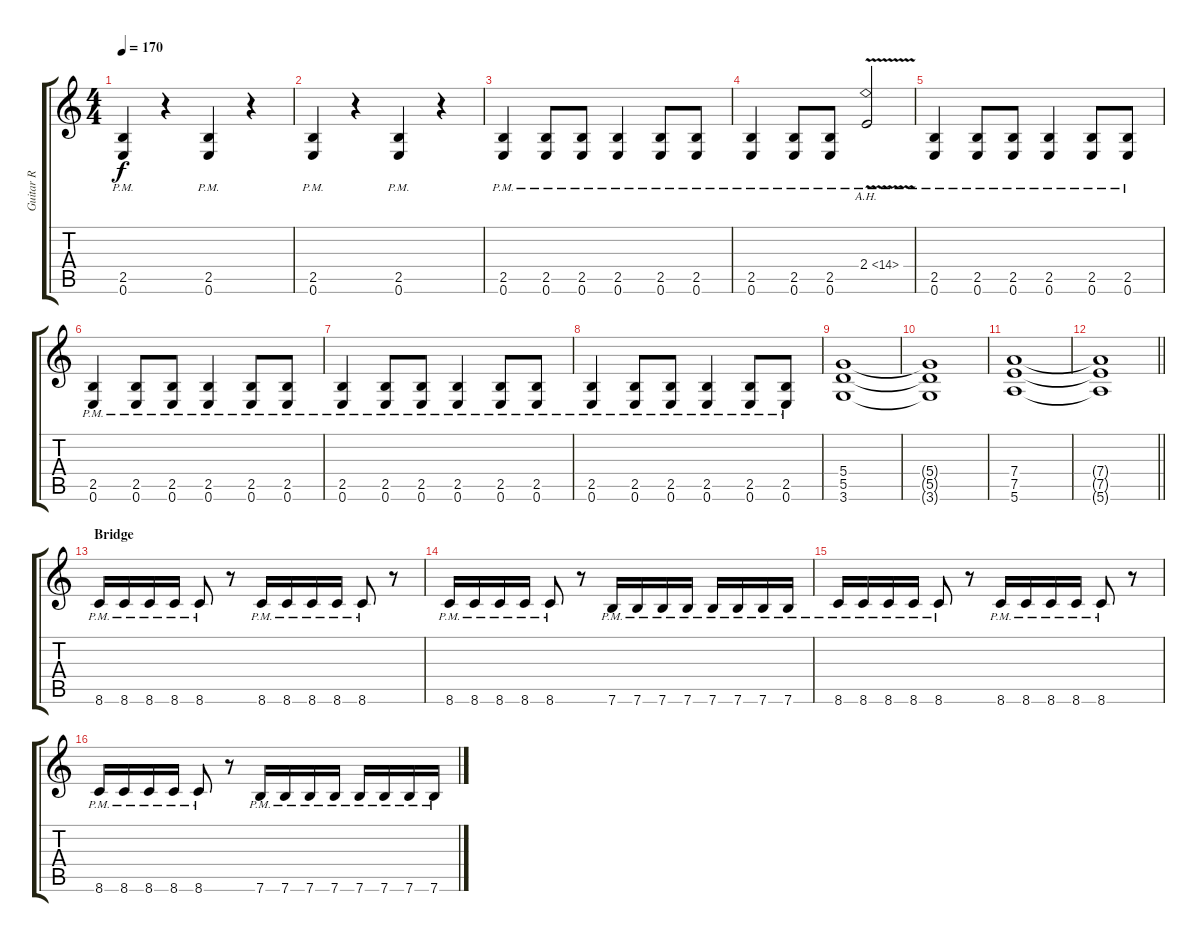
\track ("Guitar R" "Guitar R") {instrument distortionguitar}
\staff {score tabs}
\tuning (E4 B3 G3 D3 A2 E2) {hide}
\ts (4 4)
\tempo 170
\clef g2
\ks c
(2.5{pm} 0.6{pm}).4{dy f} r.4 (2.5{pm} 0.6{pm}).4 r.4 |
(2.5{pm} 0.6{pm}).4 r.4 (2.5{pm} 0.6{pm}).4 r.4 |
(2.5{pm} 0.6{pm}).4 (2.5{pm} 0.6{pm}).8 (2.5{pm} 0.6{pm}).8 (2.5{pm} 0.6{pm}).4 (2.5{pm} 0.6{pm}).8 (2.5{pm} 0.6{pm}).8 |
(2.5{pm} 0.6{pm}).4 (2.5{pm} 0.6{pm}).8 (2.5{pm} 0.6{pm}).8 2.4{ah 12 v pm}.2 |
(2.5{pm} 0.6{pm}).4 (2.5{pm} 0.6{pm}).8 (2.5{pm} 0.6{pm}).8 (2.5{pm} 0.6{pm}).4 (2.5{pm} 0.6{pm}).8 (2.5{pm} 0.6{pm}).8 |
(2.5{pm} 0.6{pm}).4 (2.5{pm} 0.6{pm}).8 (2.5{pm} 0.6{pm}).8 (2.5{pm} 0.6{pm}).4 (2.5{pm} 0.6{pm}).8 (2.5{pm} 0.6{pm}).8 |
(2.5{pm} 0.6{pm}).4 (2.5{pm} 0.6{pm}).8 (2.5{pm} 0.6{pm}).8 (2.5{pm} 0.6{pm}).4 (2.5{pm} 0.6{pm}).8 (2.5{pm} 0.6{pm}).8 |
(2.5{pm} 0.6{pm}).4 (2.5{pm} 0.6{pm}).8 (2.5{pm} 0.6{pm}).8 (2.5{pm} 0.6{pm}).4 (2.5{pm} 0.6{pm}).8 (2.5{pm} 0.6{pm}).8 |
(5.4 5.5 3.6).1 |
(5.4{t} 5.5{t} 3.6{t}).1 |
(7.4 7.5 5.6).1 |
\barLineRight lightlight
(7.4{t} 7.5{t} 5.6{t}).1 |
\section ("" "Bridge")
8.6{pm}.16 8.6{pm}.16 8.6{pm}.16 8.6{pm}.16 8.6{pm}.8 r.8 8.6{pm}.16 8.6{pm}.16 8.6{pm}.16 8.6{pm}.16 8.6{pm}.8 r.8 |
8.6{pm}.16 8.6{pm}.16 8.6{pm}.16 8.6{pm}.16 8.6{pm}.8 r.8 7.6{pm}.16 7.6{pm}.16 7.6{pm}.16 7.6{pm}.16 7.6{pm}.16 7.6{pm}.16 7.6{pm}.16 7.6{pm}.16 |
8.6{pm}.16 8.6{pm}.16 8.6{pm}.16 8.6{pm}.16 8.6{pm}.8 r.8 8.6{pm}.16 8.6{pm}.16 8.6{pm}.16 8.6{pm}.16 8.6{pm}.8 r.8 |
8.6{pm}.16 8.6{pm}.16 8.6{pm}.16 8.6{pm}.16 8.6{pm}.8 r.8 7.6{pm}.16 7.6{pm}.16 7.6{pm}.16 7.6{pm}.16 7.6{pm}.16 7.6{pm}.16 7.6{pm}.16 7.6{pm}.16
